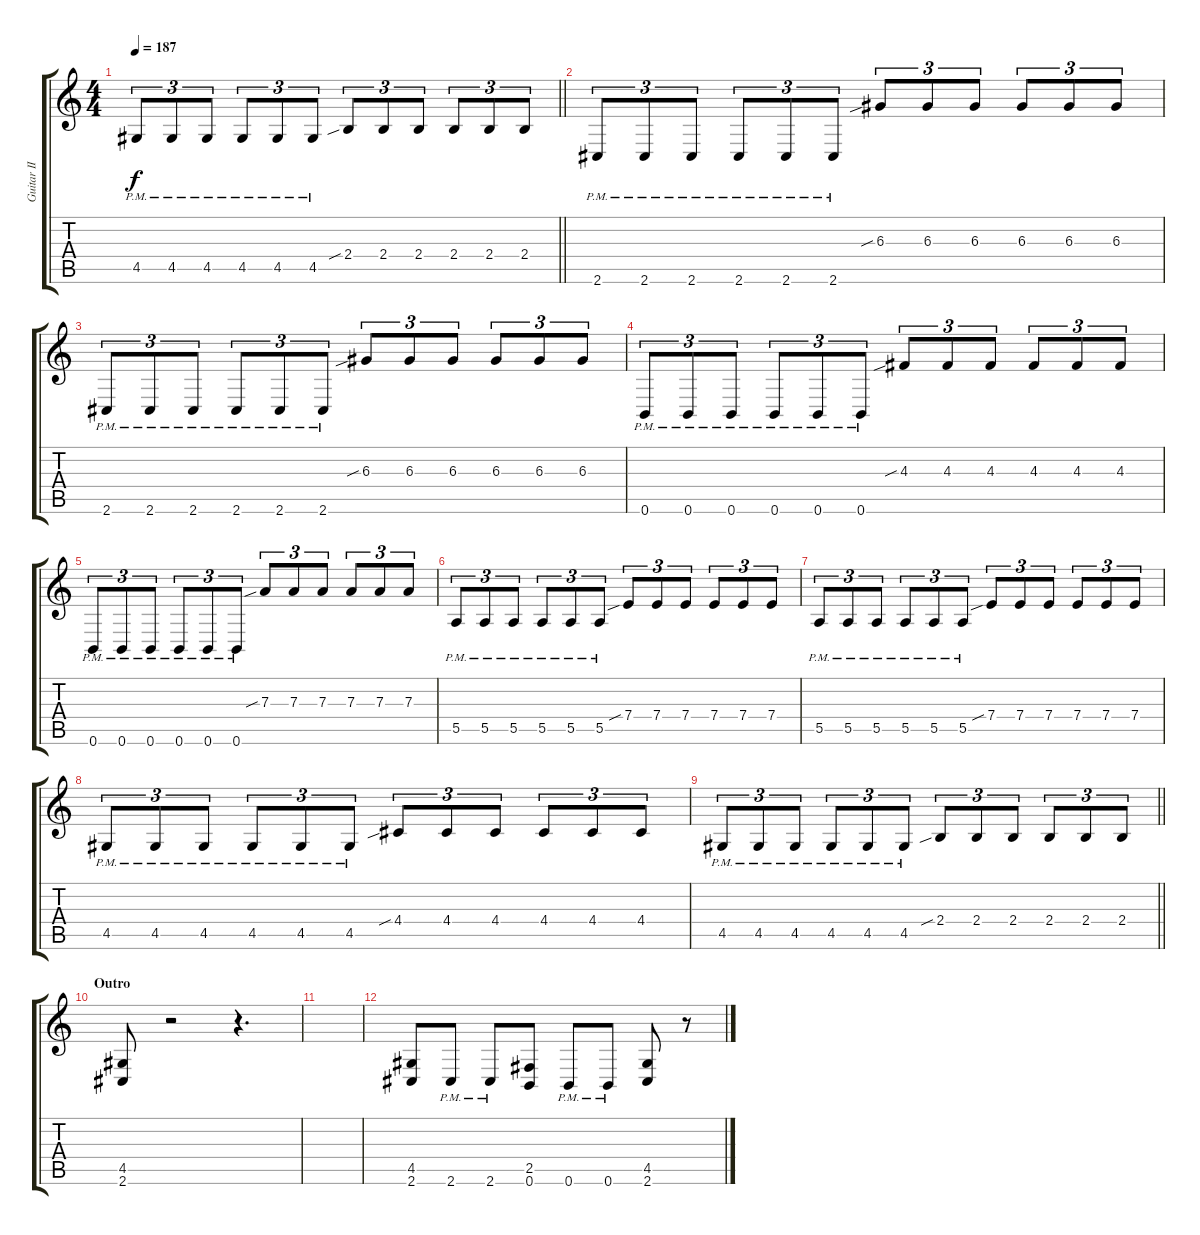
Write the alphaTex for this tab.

\track ("Guitar II" "Guitar II") {instrument distortionguitar}
\staff {score tabs}
\tuning (B3 Gb3 D3 A2 E2 B1) {hide}
\ts (4 4)
\tempo 187
\clef g2
\barLineRight lightlight
\ks c
4.5{pm}.8{tu (3 2) dy f} 4.5{pm}.8{tu (3 2)} 4.5{pm}.8{tu (3 2)} 4.5{pm}.8{tu (3 2)} 4.5{pm}.8{tu (3 2)} 4.5{pm}.8{tu (3 2)} 2.4{sib}.8{tu (3 2)} 2.4.8{tu (3 2)} 2.4.8{tu (3 2)} 2.4.8{tu (3 2)} 2.4.8{tu (3 2)} 2.4.8{tu (3 2)} |
\section ("" "")
2.6{pm}.8{tu (3 2)} 2.6{pm}.8{tu (3 2)} 2.6{pm}.8{tu (3 2)} 2.6{pm}.8{tu (3 2)} 2.6{pm}.8{tu (3 2)} 2.6{pm}.8{tu (3 2)} 6.3{sib}.8{tu (3 2)} 6.3.8{tu (3 2)} 6.3.8{tu (3 2)} 6.3.8{tu (3 2)} 6.3.8{tu (3 2)} 6.3.8{tu (3 2)} |
2.6{pm}.8{tu (3 2)} 2.6{pm}.8{tu (3 2)} 2.6{pm}.8{tu (3 2)} 2.6{pm}.8{tu (3 2)} 2.6{pm}.8{tu (3 2)} 2.6{pm}.8{tu (3 2)} 6.3{sib}.8{tu (3 2)} 6.3.8{tu (3 2)} 6.3.8{tu (3 2)} 6.3.8{tu (3 2)} 6.3.8{tu (3 2)} 6.3.8{tu (3 2)} |
0.6{pm}.8{tu (3 2)} 0.6{pm}.8{tu (3 2)} 0.6{pm}.8{tu (3 2)} 0.6{pm}.8{tu (3 2)} 0.6{pm}.8{tu (3 2)} 0.6{pm}.8{tu (3 2)} 4.3{sib}.8{tu (3 2)} 4.3.8{tu (3 2)} 4.3.8{tu (3 2)} 4.3.8{tu (3 2)} 4.3.8{tu (3 2)} 4.3.8{tu (3 2)} |
0.6{pm}.8{tu (3 2)} 0.6{pm}.8{tu (3 2)} 0.6{pm}.8{tu (3 2)} 0.6{pm}.8{tu (3 2)} 0.6{pm}.8{tu (3 2)} 0.6{pm}.8{tu (3 2)} 7.3{sib}.8{tu (3 2)} 7.3.8{tu (3 2)} 7.3.8{tu (3 2)} 7.3.8{tu (3 2)} 7.3.8{tu (3 2)} 7.3.8{tu (3 2)} |
5.5{pm}.8{tu (3 2)} 5.5{pm}.8{tu (3 2)} 5.5{pm}.8{tu (3 2)} 5.5{pm}.8{tu (3 2)} 5.5{pm}.8{tu (3 2)} 5.5{pm}.8{tu (3 2)} 7.4{sib}.8{tu (3 2)} 7.4.8{tu (3 2)} 7.4.8{tu (3 2)} 7.4.8{tu (3 2)} 7.4.8{tu (3 2)} 7.4.8{tu (3 2)} |
5.5{pm}.8{tu (3 2)} 5.5{pm}.8{tu (3 2)} 5.5{pm}.8{tu (3 2)} 5.5{pm}.8{tu (3 2)} 5.5{pm}.8{tu (3 2)} 5.5{pm}.8{tu (3 2)} 7.4{sib}.8{tu (3 2)} 7.4.8{tu (3 2)} 7.4.8{tu (3 2)} 7.4.8{tu (3 2)} 7.4.8{tu (3 2)} 7.4.8{tu (3 2)} |
4.5{pm}.8{tu (3 2)} 4.5{pm}.8{tu (3 2)} 4.5{pm}.8{tu (3 2)} 4.5{pm}.8{tu (3 2)} 4.5{pm}.8{tu (3 2)} 4.5{pm}.8{tu (3 2)} 4.4{sib}.8{tu (3 2)} 4.4.8{tu (3 2)} 4.4.8{tu (3 2)} 4.4.8{tu (3 2)} 4.4.8{tu (3 2)} 4.4.8{tu (3 2)} |
\barLineRight lightlight
4.5{pm}.8{tu (3 2)} 4.5{pm}.8{tu (3 2)} 4.5{pm}.8{tu (3 2)} 4.5{pm}.8{tu (3 2)} 4.5{pm}.8{tu (3 2)} 4.5{pm}.8{tu (3 2)} 2.4{sib}.8{tu (3 2)} 2.4.8{tu (3 2)} 2.4.8{tu (3 2)} 2.4.8{tu (3 2)} 2.4.8{tu (3 2)} 2.4.8{tu (3 2)} |
\section ("" "Outro")
(4.5 2.6).8{volume 13} r.2 r.4{d} |
|
(4.5 2.6).8 2.6{pm}.8 2.6{pm}.8 (2.5 0.6).8 0.6{pm}.8 0.6{pm}.8 (4.5 2.6).8 r.8
